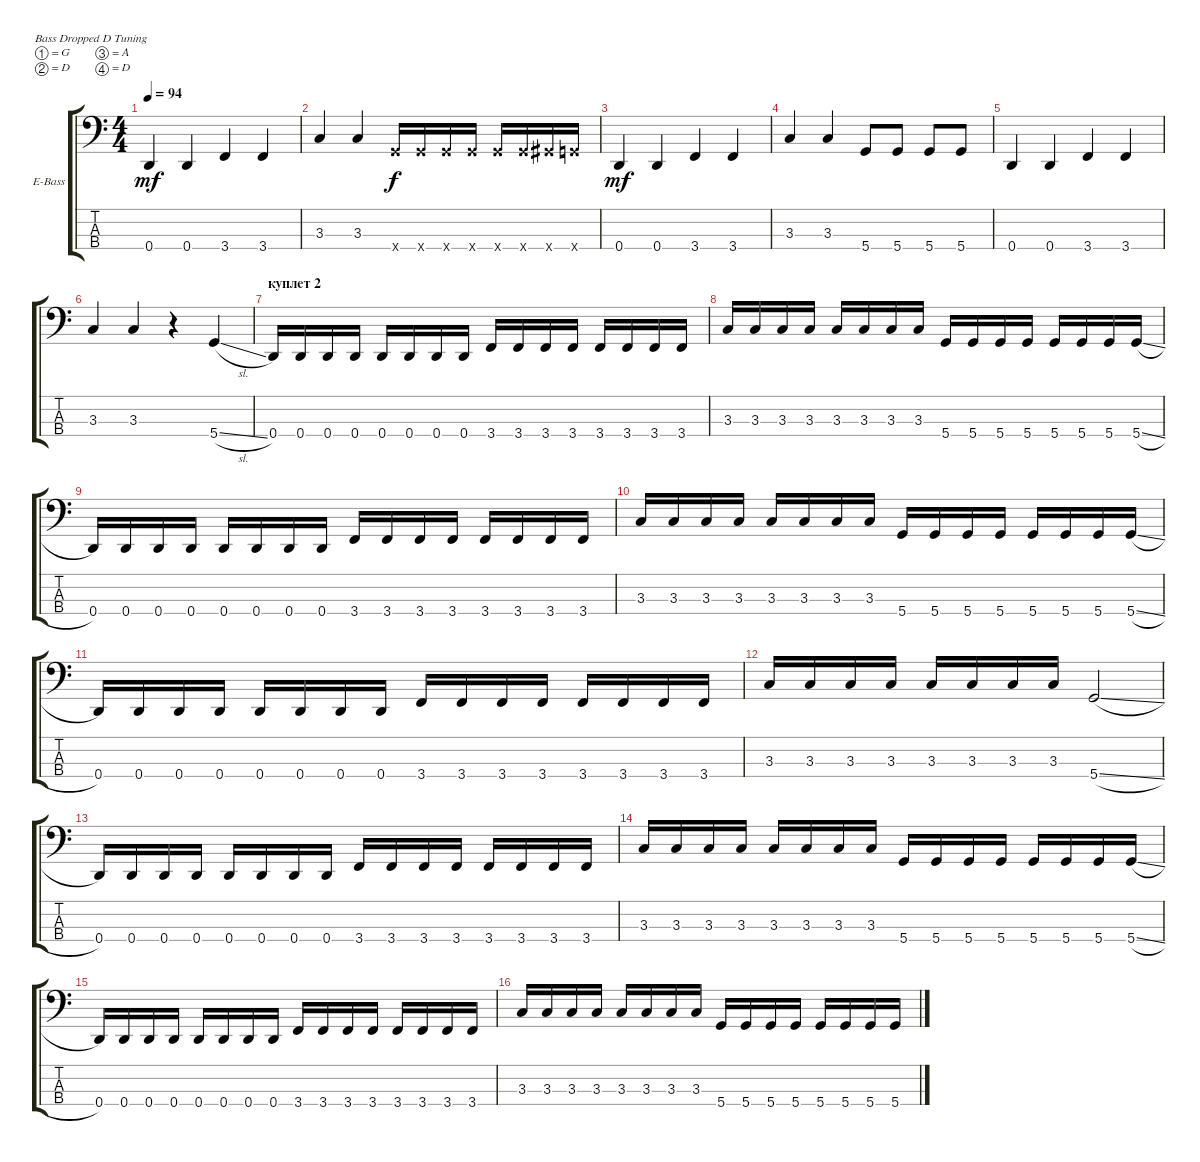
\defaultSystemsLayout 4
\bracketExtendMode groupsimilarinstruments
\firstSystemTrackNameOrientation horizontal
\otherSystemsTrackNameOrientation horizontal
\track ("Electric Bass" "E-Bass") {instrument electricbassfinger}
\staff {score tabs}
\tuning (G2 D2 A1 D1)
\ts (4 4)
\tempo 94
\clef f4
\ks c
0.4.4{dy mf} 0.4.4 3.4.4 3.4.4 |
3.3.4 3.3.4 5.4{x}.16{dy f} 5.4{x}.16 5.4{x}.16 5.4{x}.16 5.4{x}.16 5.4{x}.16 6.4{x}.16 5.4{x}.16 |
0.4.4{dy mf} 0.4.4 3.4.4 3.4.4 |
3.3.4 3.3.4 5.4.8 5.4.8 5.4.8 5.4.8 |
0.4.4 0.4.4 3.4.4 3.4.4 |
3.3.4 3.3.4 r.4 5.4{sl}.4 |
\section ("" "куплет 2")
0.4.16 0.4.16 0.4.16 0.4.16 0.4.16 0.4.16 0.4.16 0.4.16 3.4.16 3.4.16 3.4.16 3.4.16 3.4.16 3.4.16 3.4.16 3.4.16 |
3.3.16 3.3.16 3.3.16 3.3.16 3.3.16 3.3.16 3.3.16 3.3.16 5.4.16 5.4.16 5.4.16 5.4.16 5.4.16 5.4.16 5.4.16 5.4{sl}.16 |
0.4.16 0.4.16 0.4.16 0.4.16 0.4.16 0.4.16 0.4.16 0.4.16 3.4.16 3.4.16 3.4.16 3.4.16 3.4.16 3.4.16 3.4.16 3.4.16 |
3.3.16 3.3.16 3.3.16 3.3.16 3.3.16 3.3.16 3.3.16 3.3.16 5.4.16 5.4.16 5.4.16 5.4.16 5.4.16 5.4.16 5.4.16 5.4{sl}.16 |
0.4.16 0.4.16 0.4.16 0.4.16 0.4.16 0.4.16 0.4.16 0.4.16 3.4.16 3.4.16 3.4.16 3.4.16 3.4.16 3.4.16 3.4.16 3.4.16 |
3.3.16 3.3.16 3.3.16 3.3.16 3.3.16 3.3.16 3.3.16 3.3.16 5.4{sl}.2 |
0.4.16 0.4.16 0.4.16 0.4.16 0.4.16 0.4.16 0.4.16 0.4.16 3.4.16 3.4.16 3.4.16 3.4.16 3.4.16 3.4.16 3.4.16 3.4.16 |
3.3.16 3.3.16 3.3.16 3.3.16 3.3.16 3.3.16 3.3.16 3.3.16 5.4.16 5.4.16 5.4.16 5.4.16 5.4.16 5.4.16 5.4.16 5.4{sl}.16 |
0.4.16 0.4.16 0.4.16 0.4.16 0.4.16 0.4.16 0.4.16 0.4.16 3.4.16 3.4.16 3.4.16 3.4.16 3.4.16 3.4.16 3.4.16 3.4.16 |
3.3.16 3.3.16 3.3.16 3.3.16 3.3.16 3.3.16 3.3.16 3.3.16 5.4.16 5.4.16 5.4.16 5.4.16 5.4.16 5.4.16 5.4.16 5.4{sl}.16
